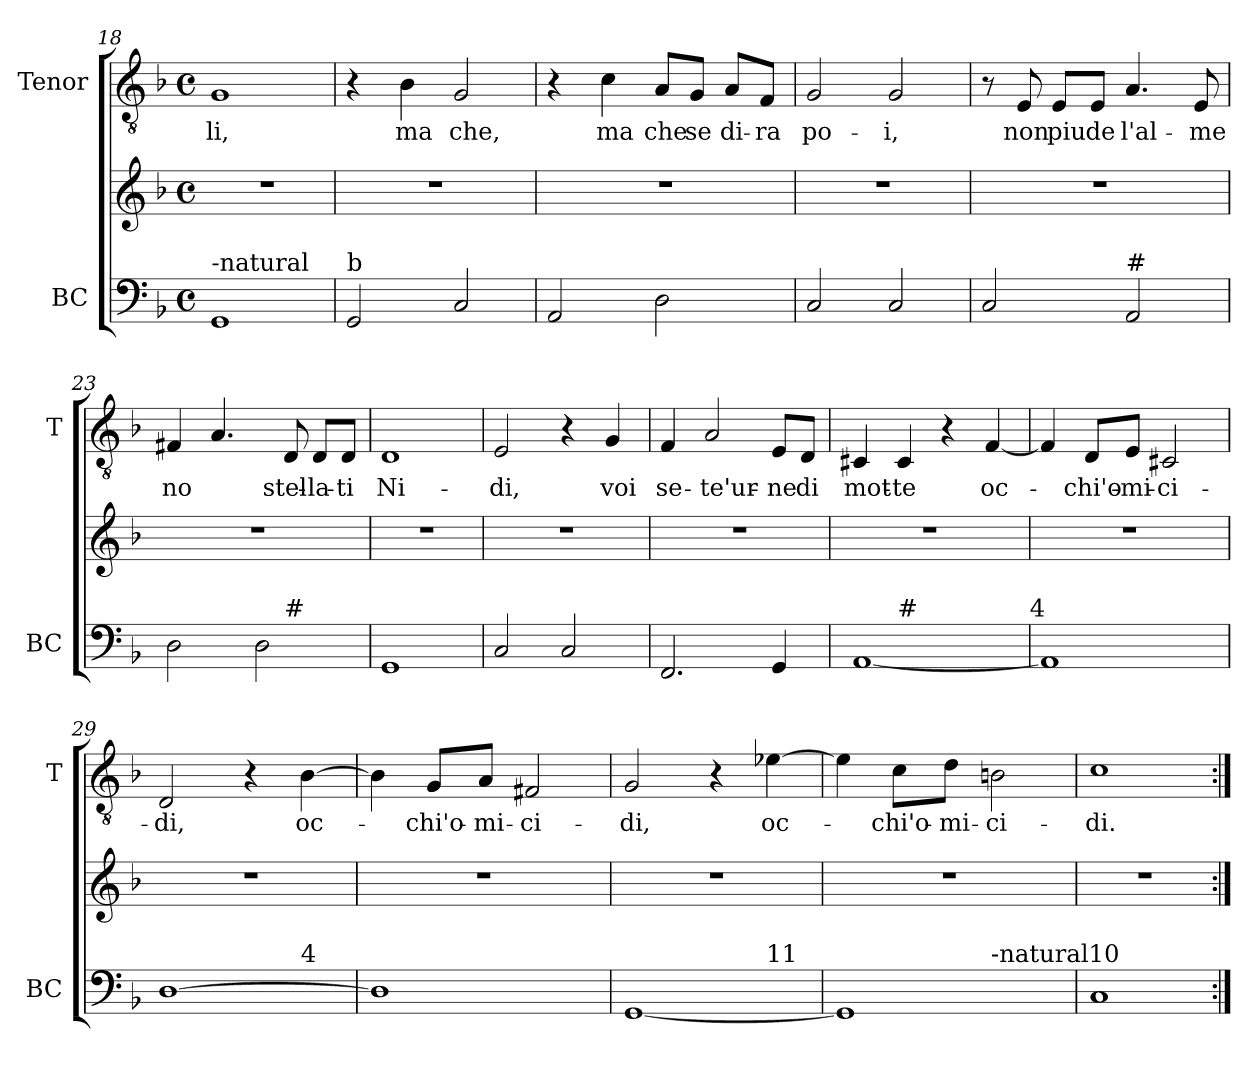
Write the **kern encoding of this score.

**kern	**kern	**kern	**text
*part2	*part2	*part1	*part1
*staff3	*staff2	*staff1	*staff1
*I"BC	*	*I"Tenor	*
*I'BC	*	*I'T	*
*clefF4	*clefG2	*clefGv2	*
*k[b-]	*k[b-]	*k[b-]	*
*F:	*F:	*F:	*
*M4/4	*M4/4	*M4/4	*
*met(c)	*met(c)	*met(c)	*
=18	=18	=18	=18
!LO:TX:a:t=-natural	!	!	!
!	!	!	!LO:LY:b
1GG	1r	1G	-li,
=19	=19	=19	=19
!LO:TX:a:t=b	!	!	!
2GG/	1r	4r	.
!	!	!	!LO:LY:b
.	.	4B-\	ma
!	!	!	!LO:LY:b
2C/	.	2G/	che,
=20	=20	=20	=20
2AA/	1r	4r	.
!	!	!	!LO:LY:b
.	.	4c\	ma
!	!	!	!LO:LY:b
2D\	.	8A/L	che
!	!	!	!LO:LY:b
.	.	8G/J	se
!	!	!	!LO:LY:b
.	.	8A/L	di-
!	!	!	!LO:LY:b
.	.	8F/J	-ra
=21	=21	=21	=21
!	!	!	!LO:LY:b
2C/	1r	2G/	po-
!	!	!	!LO:LY:b
2C/	.	2G/	-i,
=22	=22	=22	=22
2C/	1r	8r	.
!	!	!	!LO:LY:b
.	.	8E/	non
!	!	!	!LO:LY:b
.	.	8E/L	piu
!	!	!	!LO:LY:b
.	.	8E/J	de
!LO:TX:a:t=#	!	!	!
!	!	!	!LO:LY:b
2AA/	.	4.A/	l'al-
!	!	!	!LO:LY:b
.	.	8E/	-me
!!LO:LB:g=z
=23	=23	=23	=23
!LO:TX:a:t=#	!	!	!
!	!	!	!LO:LY:b
*^	*	*	*
2D\	2ryy	1r	4F#X/	no
.	.	.	4.A/	.
2D\	8ryy	.	.	.
!	!LO:TX:a:t=#	!	!	!
!	!	!	!	!LO:LY:b
.	4.ryy	.	8D/	stel-
!	!	!	!	!LO:LY:b
.	.	.	8D/L	-la-
!	!	!	!	!LO:LY:b
.	.	.	8D/J	-ti
=24	=24	=24	=24	=24
!	!	!	!	!LO:LY:b
*v	*v	*	*	*
1GG	1r	1D	Ni-
=25	=25	=25	=25
!	!	!	!LO:LY:b
2C/	1r	2E/	-di,
2C/	.	4r	.
!	!	!	!LO:LY:b
.	.	4G/	voi
=26	=26	=26	=26
!	!	!	!LO:LY:b
2.FF/	1r	4F/	se-
!	!	!	!LO:LY:b
.	.	2A/	-te'ur-
!	!	!	!LO:LY:b
4GG/	.	8E/L	-ne
!	!	!	!LO:LY:b
.	.	8D/J	di
=27	=27	=27	=27
!LO:TX:a:t=5	!	!	!
!	!	!	!LO:LY:b
*^	*	*	*
[1AA	4ryy	1r	4C#X/	mot-
!	!LO:TX:a:t=#	!	!	!
!	!	!	!	!LO:LY:b
.	2.ryy	.	4C#/	-te
.	.	.	4r	.
!	!	!	!	!LO:LY:b
.	.	.	[4F/	oc-
!LO:TX:a:t=4	!	!	!	!
!!LO:LB:g=z
=28	=28	=28	=28	=28
!LO:TX:a:t=#	!	!	!	!
!LO:TX:a:t=3	!	!	!	!
*v	*v	*	*	*
1AA]	1r	4F/]	.
!	!	!	!LO:LY:b
.	.	8D/L	-chi'o-
!	!	!	!LO:LY:b
.	.	8E/J	-mi-
!	!	!	!LO:LY:b
.	.	2C#X/	-ci-
=29	=29	=29	=29
!LO:TX:a:t=#	!	!	!
!LO:TX:a:t=3	!	!	!
!	!	!	!LO:LY:b
*^	*	*	*
[1D	2.ryy	1r	2D/	-di,
.	.	.	4r	.
!	!LO:TX:a:t=4	!	!	!
!	!	!	!	!LO:LY:b
.	4ryy	.	[4B-\	oc-
=30	=30	=30	=30	=30
!LO:TX:a:t=#3	!	!	!	!
*v	*v	*	*	*
1D]	1r	4B-\]	.
!	!	!	!LO:LY:b
.	.	8G/L	-chi'o-
!	!	!	!LO:LY:b
.	.	8A/J	-mi-
!	!	!	!LO:LY:b
.	.	2F#X/	-ci-
=31	=31	=31	=31
!LO:TX:a:t=-natural10	!	!	!
!	!	!	!LO:LY:b
*^	*	*	*
[1GG	2.ryy	1r	2G/	-di,
.	.	.	4r	.
!	!LO:TX:a:t=11	!	!	!
!	!	!	!	!LO:LY:b
.	4ryy	.	[4e-X\	oc-
=32	=32	=32	=32	=32
1GG]	2ryy	1r	4e-\]	.
!	!	!	!	!LO:LY:b
.	.	.	8c\L	-chi'o-
!	!	!	!	!LO:LY:b
.	.	.	8d\J	-mi-
!	!LO:TX:a:t=-natural10	!	!	!
!	!	!	!	!LO:LY:b
.	2ryy	.	2Bn\	-ci-
=33	=33	=33	=33	=33
!	!	!	!	!LO:LY:b
*v	*v	*	*	*
1C	1r	1c	-di.
=:|!	=:|!	=:|!	=:|!
*-	*-	*-	*-
